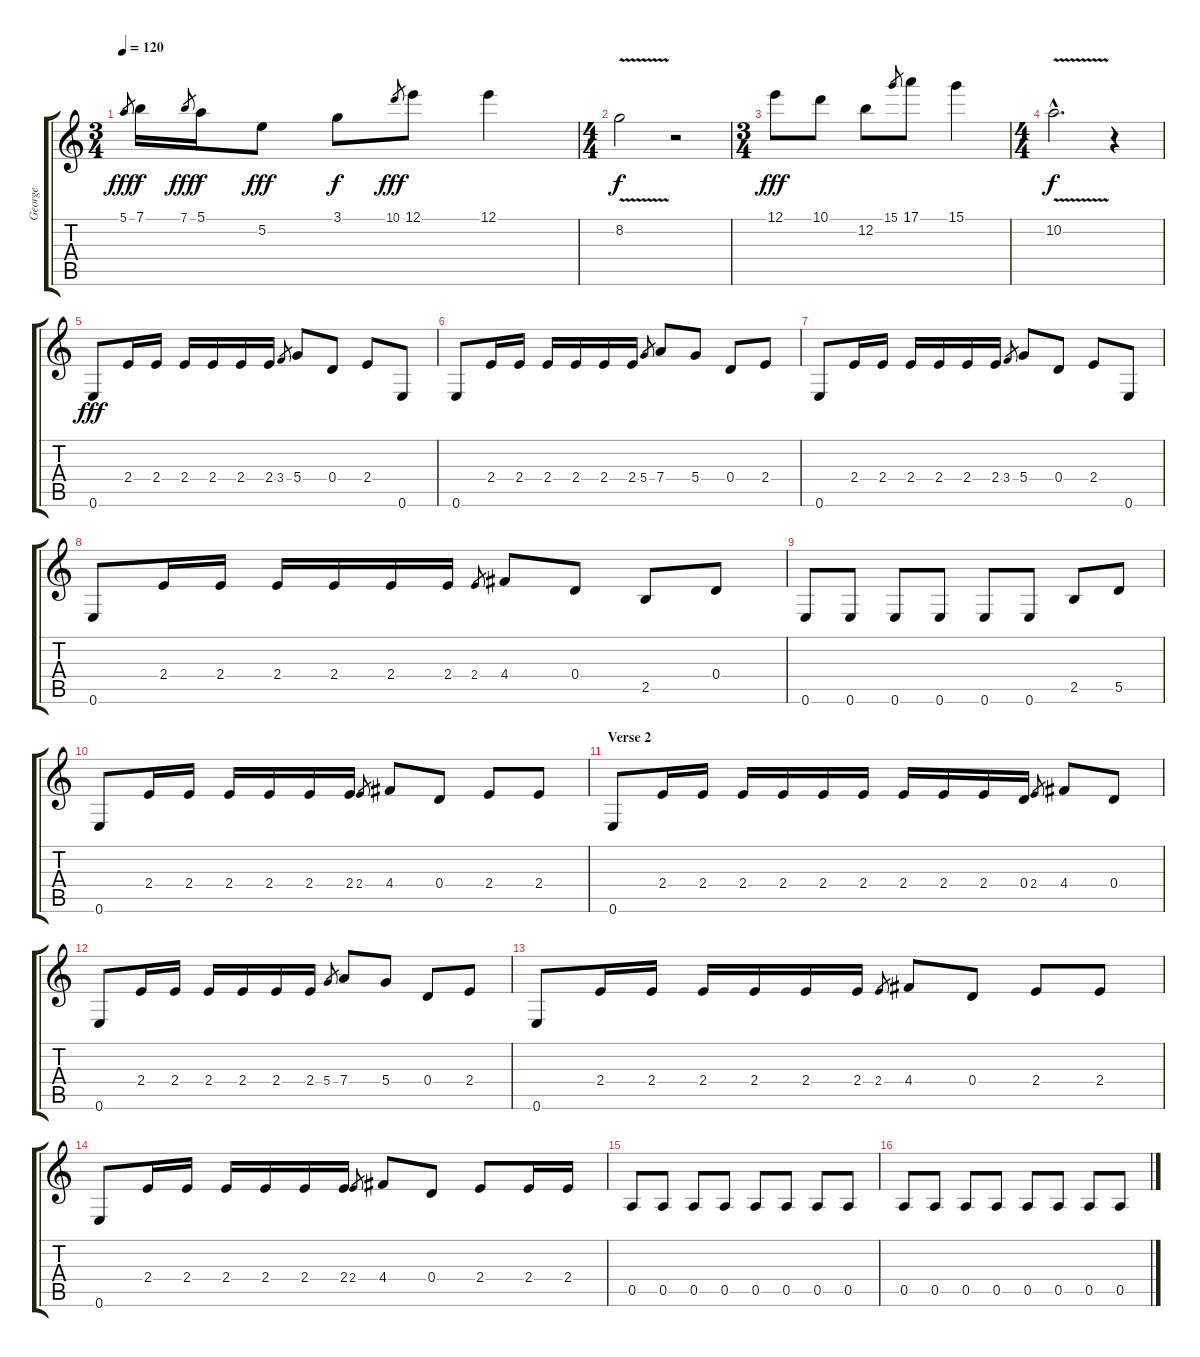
\track ("George" "George") {instrument overdrivenguitar}
\staff {score tabs}
\tuning (E4 B3 G3 D3 A2 E2) {hide}
\ts (3 4)
\tempo 120
\clef g2
\ks c
5.1.8{gr dy fff} 7.1.16{dy f volume 16} 7.1.8{gr dy fff} 5.1.16{dy f} 5.2.8{dy fff} 3.1.8{dy f} 10.1.8{gr dy fff} 12.1.8 12.1.4 |
\ts (4 4)
8.2{v}.2{dy f} r.2 |
\ts (3 4)
12.1.8{dy fff} 10.1.8 12.2.8 15.1.8{gr} 17.1.8 15.1.4 |
\ts (4 4)
10.2{v hac}.2{d dy f} r.4 |
0.6.8{dy fff volume 11} 2.4.16 2.4.16 2.4.16 2.4.16 2.4.16 2.4.16 3.4.8{gr} 5.4.8 0.4.8 2.4.8 0.6.8 |
0.6.8 2.4.16 2.4.16 2.4.16 2.4.16 2.4.16 2.4.16 5.4.8{gr} 7.4.8 5.4.8 0.4.8 2.4.8 |
0.6.8 2.4.16 2.4.16 2.4.16 2.4.16 2.4.16 2.4.16 3.4.8{gr} 5.4.8 0.4.8 2.4.8 0.6.8 |
0.6.8 2.4.16 2.4.16 2.4.16 2.4.16 2.4.16 2.4.16 2.4.8{gr} 4.4.8 0.4.8 2.5.8 0.4.8 |
0.6.8 0.6.8 0.6.8 0.6.8 0.6.8 0.6.8 2.5.8 5.5.8 |
0.6.8 2.4.16 2.4.16 2.4.16 2.4.16 2.4.16 2.4.16 2.4.8{gr} 4.4.8 0.4.8 2.4.8 2.4.8 |
\section ("" "Verse 2")
0.6.8 2.4.16 2.4.16 2.4.16 2.4.16 2.4.16 2.4.16 2.4.16 2.4.16 2.4.16 0.4.16 2.4.8{gr} 4.4.8 0.4.8 |
0.6.8 2.4.16 2.4.16 2.4.16 2.4.16 2.4.16 2.4.16 5.4.8{gr} 7.4.8 5.4.8 0.4.8 2.4.8 |
0.6.8 2.4.16 2.4.16 2.4.16 2.4.16 2.4.16 2.4.16 2.4.8{gr} 4.4.8 0.4.8 2.4.8 2.4.8 |
0.6.8 2.4.16 2.4.16 2.4.16 2.4.16 2.4.16 2.4.16 2.4.8{gr} 4.4.8 0.4.8 2.4.8 2.4.16 2.4.16 |
0.5.8 0.5.8 0.5.8 0.5.8 0.5.8 0.5.8 0.5.8 0.5.8 |
0.5.8 0.5.8 0.5.8 0.5.8 0.5.8 0.5.8 0.5.8 0.5{ss}.8
